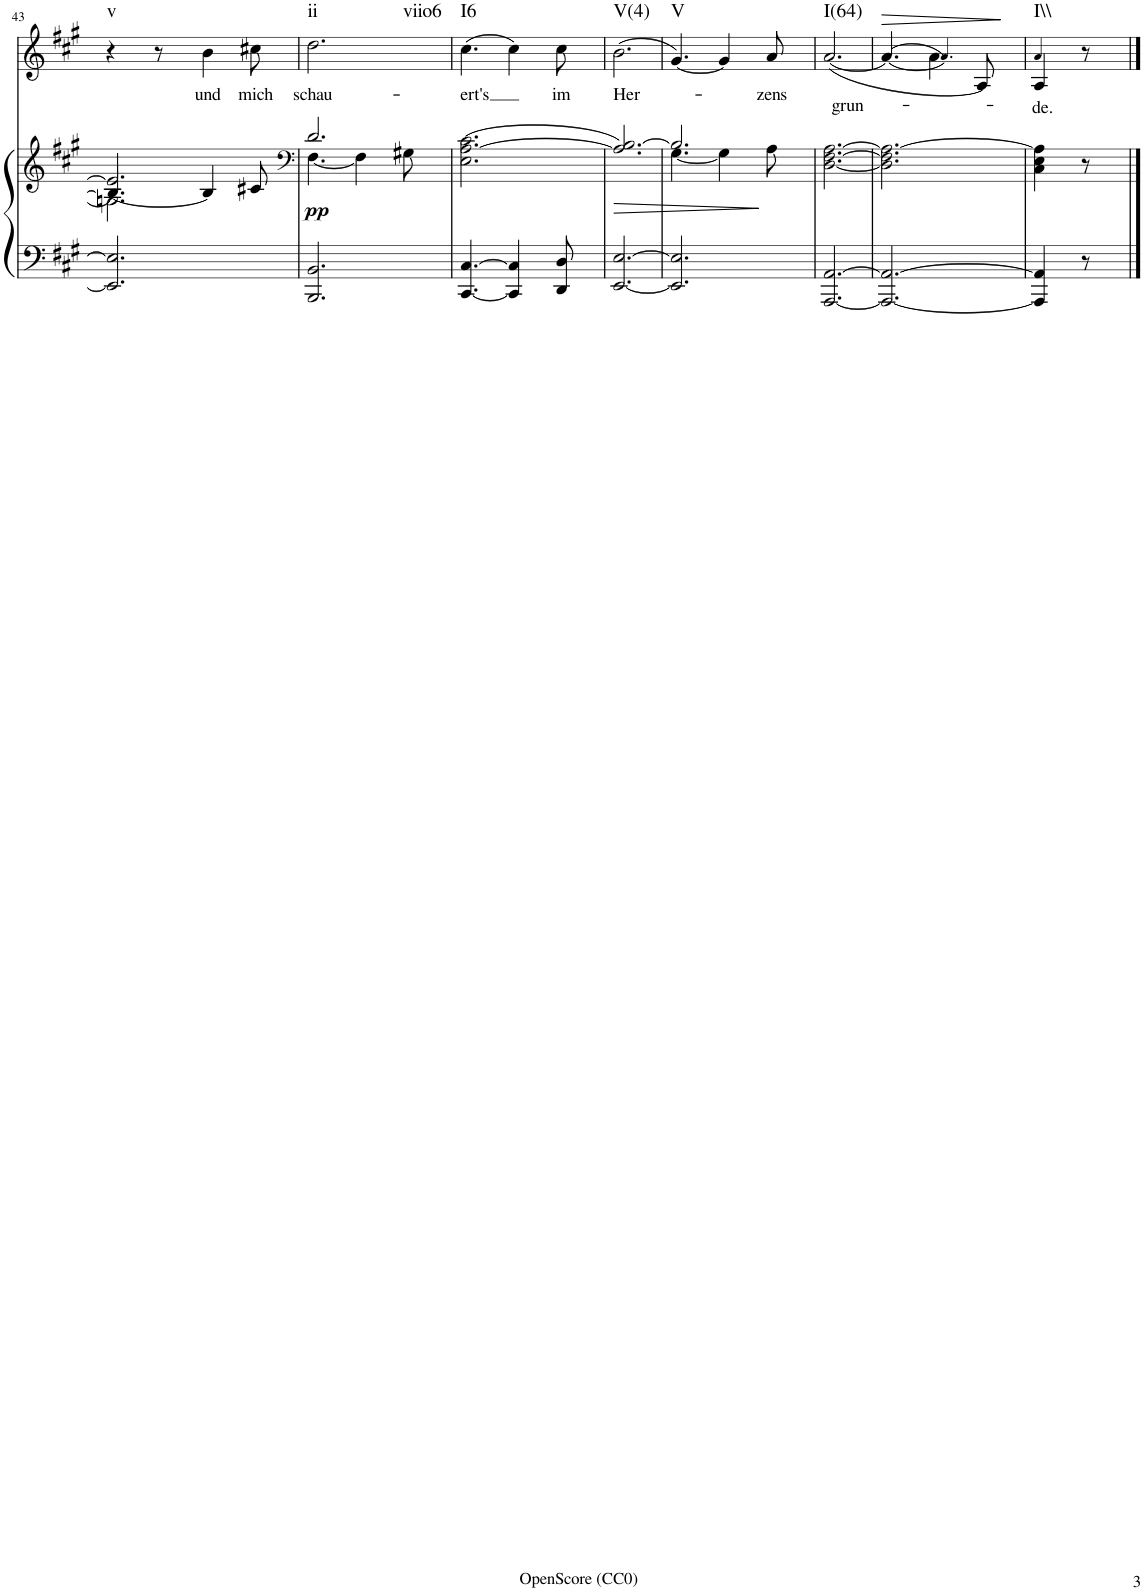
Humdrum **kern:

**kern	**kern	**dynam	**kern	**text	**dynam	**harte
*part2	*part2	*part2	*part1	*part1	*part1	*part1
*staff3	*staff2	*staff2/3	*staff1	*staff1	*staff1	*
*I"Piano	*	*	*I"Oboe	*	*	*
*I'Pno	*	*	*I'Ob	*	*	*
!!LO:PB:g=z
*clefF4	*clefG2	*	*clefG2	*	*	*
*k[f#c#g#]	*k[f#c#g#]	*	*k[f#c#g#]	*	*	*
*M6/8	*M6/8	*	*M6/8	*	*	*
=43	=43	=43	=43	=43	=43	=43
*	*^	*	*	*	*	*
*	*	*^	*	*	*	*	*
!	!	!	!	!	!	!	!	!LO:H:kt=v
2.EE/] 2.E/]	2.e/]	4.B/_	2.Gn\	.	4r	.	.	N
.	.	.	.	.	8r	.	.	.
!	!	!	!	!	!	!LO:LY:b	!	!
.	.	4B/]	.	.	4b\	und	.	.
!	!	!	!	!	!	!LO:LY:b	!	!
.	.	8c#X/	.	.	8cc#X\	mich	.	.
*	*v	*v	*v	*	*	*	*	*
=44	=44	=44	=44	=44	=44	=44
*	*clefF4	*	*	*	*	*
*	*^	*	*	*	*	*
!	!	!	!LO:DY:b	!	!LO:LY:b	!	!LO:H:n=1:kt=ii
!	!	!	!	!	!	!	!LO:H:n=2:kt=viio6
2.BBB/ 2.BB/	2.d/	[4.F#\	pp	2.dd\	schau-	.	N N
.	.	4F#\]	.	.	.	.	.
.	.	8G#X\	.	.	.	.	.
=45	=45	=45	=45	=45	=45	=45	=45
!	!	!	!	!	!LO:LY:b	!	!LO:H:kt=I6
*	*v	*v	*	*	*	*	*
[4.CC#/ [4.C#/	(>2.E\ [2.A\ 2.c#\	.	(4.cc#\	-ert's	.	N
4CC#/] 4C#/]	.	.	4cc#\)	.	.	.
!	!	!	!	!LO:LY:b	!	!
8DD/ 8D/	.	.	8cc#\	im	.	.
=46	=46	=46	=46	=46	=46	=46
!	!	!	!	!LO:LY:b	!	!LO:H:kt=V(4)
[2.EE/ [2.E/	2.A/] [2.B/)	.	(2.b\	Her-	.	N
=47	=47	=47	=47	=47	=47	=47
*	*^	*	*	*	*	*
!	!	!	!	!	!	!	!LO:H:kt=V
2.EE/] 2.E/]	2.B/]	[4.G#\	.	[4.g#/)	.	.	N
.	.	4G#\]	.	4g#/]	.	.	.
!	!	!	!	!	!LO:LY:b	!	!
.	.	8A\	.	8a/	-zens	.	.
=48	=48	=48	=48	=48	=48	=48	=48
!	!	!	!	!	!LO:LY:b	!	!LO:H:kt=I(64)
*	*v	*v	*	*	*	*	*
[2.AAA/ [2.AA/	[2.D\ [2.F#\ [2.A\	.	(<[<2.a/	grun-	.	N
=49	=49	=49	=49	=49	=49	=49
!	!	!	!	!	!LO:HP:b	!
*	*	*	*^	*	*	*
2.AAA/_ 2.AA/_	2.D\] 2.F#\] 2.A\_	.	(4.a/_	4.ryy	.	>	.
.	.	.	4.a!/])	4a\	.	.	.
.	.	.	.	8A/)	.	.	.
*	*	*	*v	*v	*	*	*
.	.	.	.	.	]	.
=50	=50	=50	=50	=50	=50	=50
!	!	!	!	!LO:LY:b	!	!LO:H:kt=I\\
*	*	*	*^	*	*	*
4AAA/] 4AA/]	4C#\ 4E\ 4A\]	.	4a!/	4A/	-de.	.	N
8r	8r	.	8r	8ryy	.	.	.
*	*	*	*v	*v	*	*	*
==	==	==	==	==	==	==
*-	*-	*-	*-	*-	*-	*-
